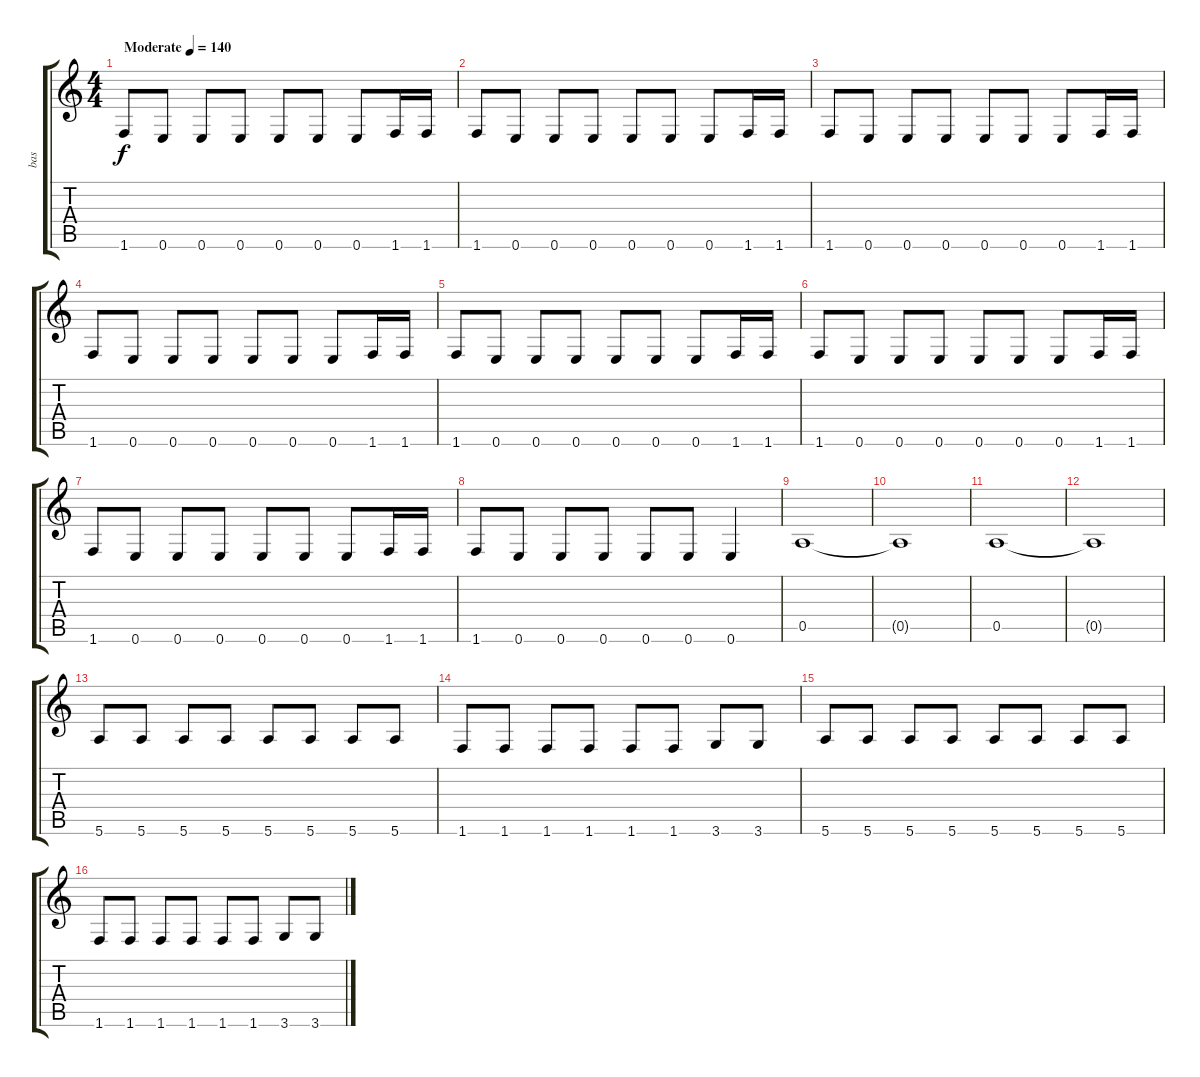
\track ("bas" "bas") {instrument electricbassfinger}
\staff {score tabs}
\tuning (E4 B3 G3 D3 A2 E2) {hide}
\ts (4 4)
\tempo (140 "Moderate")
\clef g2
\ks c
1.6.8{dy f instrument electricbassfinger} 0.6.8 0.6.8 0.6.8 0.6.8 0.6.8 0.6.8 1.6.16 1.6.16 |
1.6.8 0.6.8 0.6.8 0.6.8 0.6.8 0.6.8 0.6.8 1.6.16 1.6.16 |
1.6.8 0.6.8 0.6.8 0.6.8 0.6.8 0.6.8 0.6.8 1.6.16 1.6.16 |
1.6.8 0.6.8 0.6.8 0.6.8 0.6.8 0.6.8 0.6.8 1.6.16 1.6.16 |
1.6.8 0.6.8 0.6.8 0.6.8 0.6.8 0.6.8 0.6.8 1.6.16 1.6.16 |
1.6.8 0.6.8 0.6.8 0.6.8 0.6.8 0.6.8 0.6.8 1.6.16 1.6.16 |
1.6.8 0.6.8 0.6.8 0.6.8 0.6.8 0.6.8 0.6.8 1.6.16 1.6.16 |
1.6.8 0.6.8 0.6.8 0.6.8 0.6.8 0.6.8 0.6.4 |
0.5.1 |
0.5{t}.1 |
0.5.1 |
0.5{t}.1 |
5.6.8 5.6.8 5.6.8 5.6.8 5.6.8 5.6.8 5.6.8 5.6.8 |
1.6.8 1.6.8 1.6.8 1.6.8 1.6.8 1.6.8 3.6.8 3.6.8 |
5.6.8 5.6.8 5.6.8 5.6.8 5.6.8 5.6.8 5.6.8 5.6.8 |
1.6.8 1.6.8 1.6.8 1.6.8 1.6.8 1.6.8 3.6.8 3.6.8
